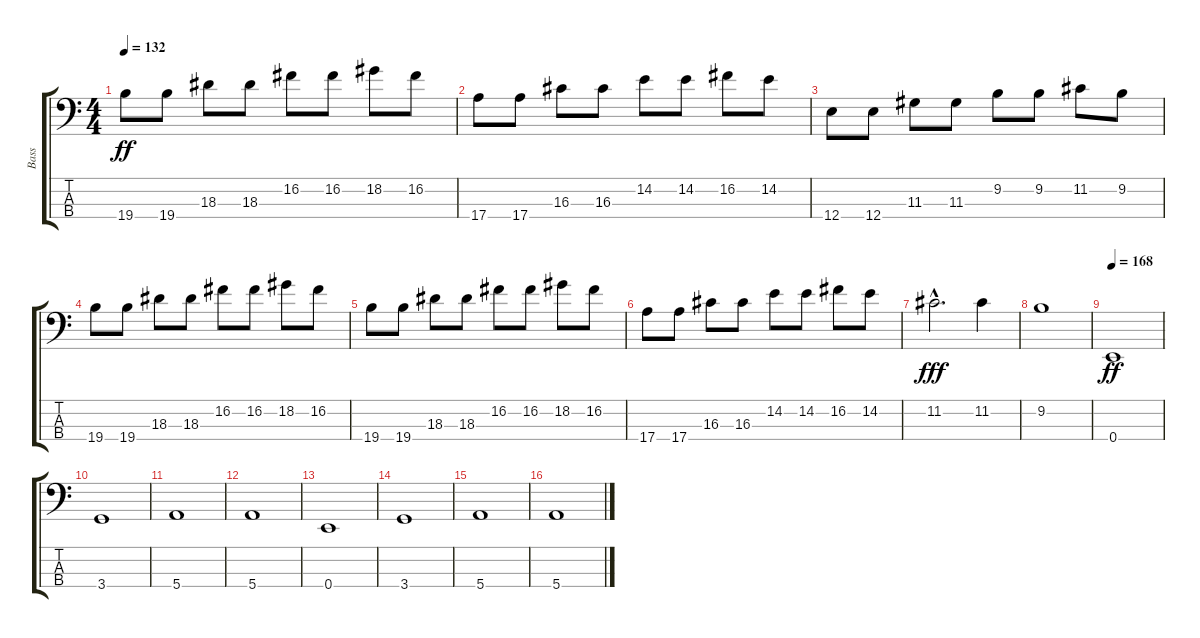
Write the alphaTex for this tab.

\track ("Bass" "Bass") {instrument electricbasspick}
\staff {score tabs}
\tuning (G2 D2 A1 E1) {hide}
\ts (4 4)
\tempo 132
\clef f4
\ks c
19.4.8{dy ff} 19.4.8 18.3.8 18.3.8 16.2.8 16.2.8 18.2.8 16.2.8 |
17.4.8 17.4.8 16.3.8 16.3.8 14.2.8 14.2.8 16.2.8 14.2.8 |
12.4.8 12.4.8 11.3.8 11.3.8 9.2.8 9.2.8 11.2.8 9.2.8 |
19.4.8 19.4.8 18.3.8 18.3.8 16.2.8 16.2.8 18.2.8 16.2.8 |
19.4.8 19.4.8 18.3.8 18.3.8 16.2.8 16.2.8 18.2.8 16.2.8 |
17.4.8 17.4.8 16.3.8 16.3.8 14.2.8 14.2.8 16.2.8 14.2.8 |
11.2{hac}.2{d dy fff} 11.2.4 |
9.2.1 |
\tempo 168
0.4.1{dy ff} |
3.4.1 |
5.4.1 |
5.4.1 |
0.4.1 |
3.4.1 |
5.4.1 |
5.4.1
